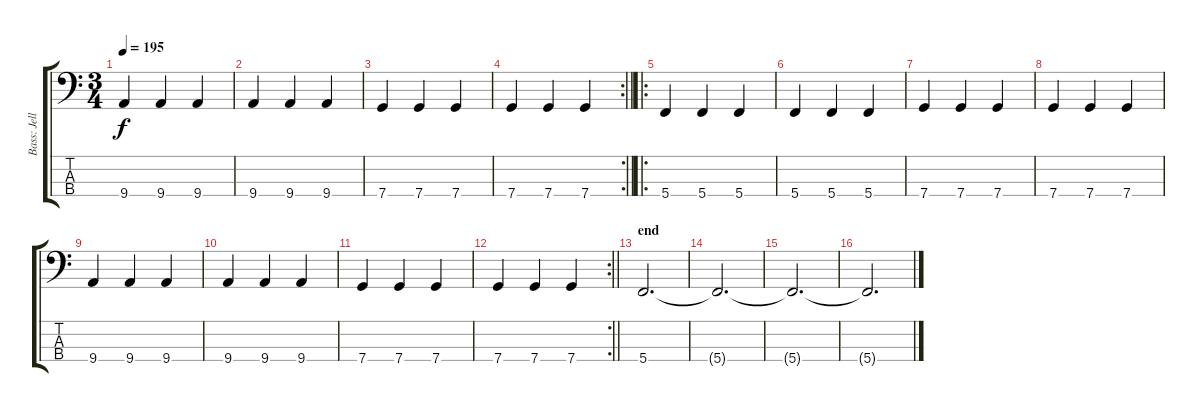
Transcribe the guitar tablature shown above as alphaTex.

\track ("Bass: Jelle" "Bass: Jell") {instrument electricbasspick}
\staff {score tabs}
\tuning (F2 C2 G1 C1) {hide}
\ts (3 4)
\tempo 195
\clef f4
\ks c
9.4.4{dy f} 9.4.4 9.4.4 |
9.4.4 9.4.4 9.4.4 |
7.4.4 7.4.4 7.4.4 |
\rc 2
\barLineRight lightlight
7.4.4 7.4.4 7.4.4 |
\ro
\section ("" "")
5.4.4 5.4.4 5.4.4 |
5.4.4 5.4.4 5.4.4 |
7.4.4 7.4.4 7.4.4 |
7.4.4 7.4.4 7.4.4 |
9.4.4 9.4.4 9.4.4 |
9.4.4 9.4.4 9.4.4 |
7.4.4 7.4.4 7.4.4 |
\rc 2
\barLineRight lightlight
7.4.4 7.4.4 7.4.4 |
\section ("" "end")
5.4.2{d} |
5.4{t}.2{d} |
5.4{t}.2{d} |
5.4{t}.2{d}
